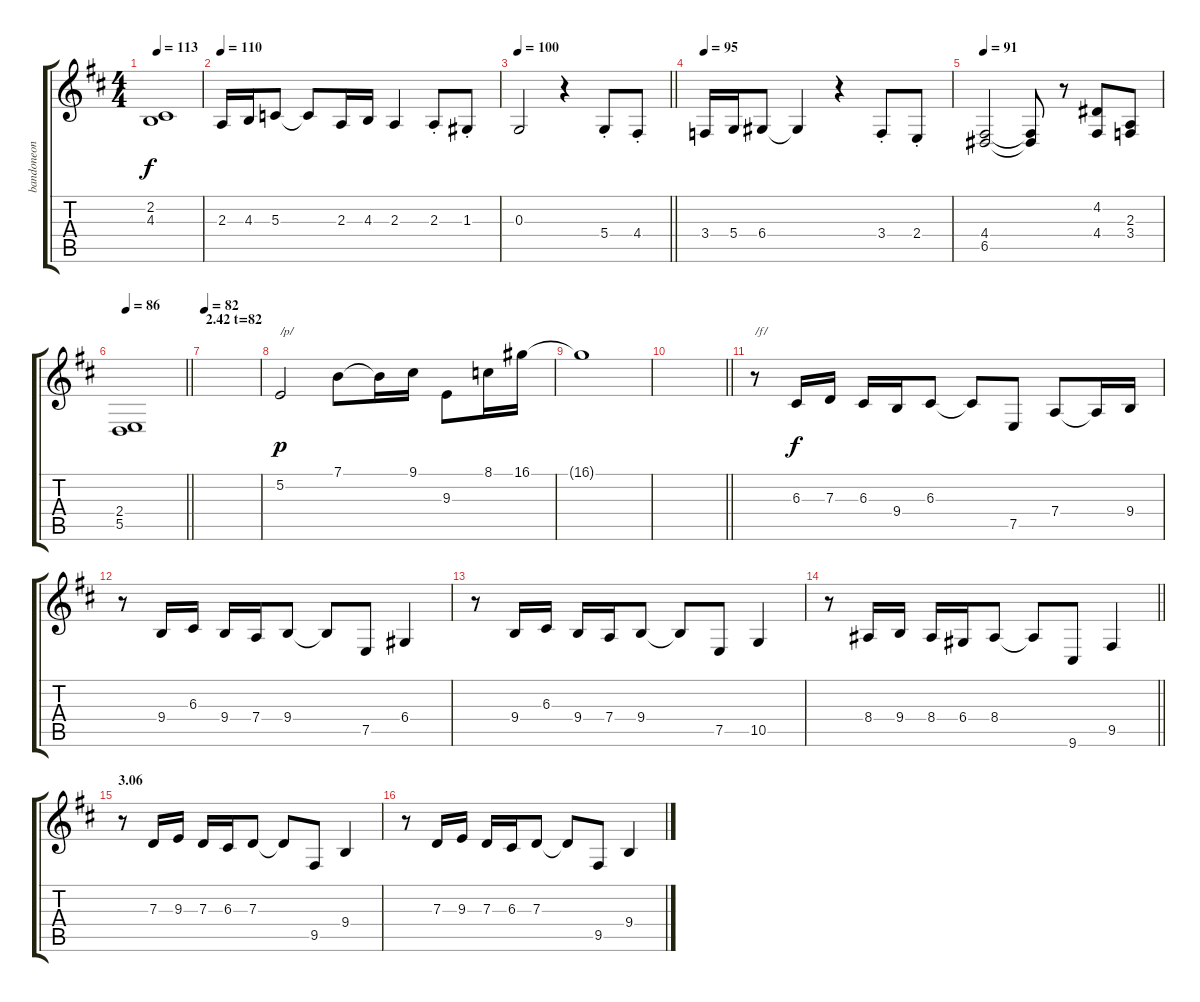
\track ("bandoneon 2" "bandoneon ") {instrument accordion}
\staff {score tabs}
\tuning (E4 B3 G3 D3 A2 E2) {hide}
\ts (4 4)
\tempo 113
\clef g2
\ks d
(2.2{t} 4.3{t}).1{dy f} |
\tempo 110
2.3.16 4.3.16 5.3.8 5.3{t}.8 2.3.16 4.3.16 2.3.4 2.3{st}.8 1.3{st}.8 |
\tempo 100
\barLineRight lightlight
0.3.2 r.4 5.4{st}.8 4.4{st}.8 |
\tempo 95
3.4.16 5.4.16 6.4.8 6.4{t}.4 r.4 3.4{st}.8 2.4{st}.8 |
\tempo 91
(4.4 6.5).2 (4.4{t} 6.5{t}).8 r.8 (4.2 4.4).8 (2.3 3.4).8 |
\tempo 86
\barLineRight lightlight
(2.4 5.5).1 |
\section ("" "2.42 t=82")
\tempo 82
|
5.2.2{txt "/p/" dy p} 7.1.8 7.1{t}.16 9.1.16 9.3.8 8.1.16 16.1.16 |
16.1{t}.1 |
\barLineRight lightlight
|
r.8{txt "/f/"} 6.3.16{dy f} 7.3.16 6.3.16 9.4.16 6.3.8 6.3{t}.8 7.5.8 7.4.8 7.4{t}.16 9.4.16 |
r.8 9.4.16 6.3.16 9.4.16 7.4.16 9.4.8 9.4{t}.8 7.5.8 6.4.4 |
r.8 9.4.16 6.3.16 9.4.16 7.4.16 9.4.8 9.4{t}.8 7.5.8 10.5.4 |
\barLineRight lightlight
r.8 8.4.16 9.4.16 8.4.16 6.4.16 8.4.8 8.4{t}.8 9.6.8 9.5.4 |
\section ("" "3.06")
r.8 7.3.16 9.3.16 7.3.16 6.3.16 7.3.8 7.3{t}.8 9.5.8 9.4.4 |
r.8 7.3.16 9.3.16 7.3.16 6.3.16 7.3.8 7.3{t}.8 9.5.8 9.4.4
